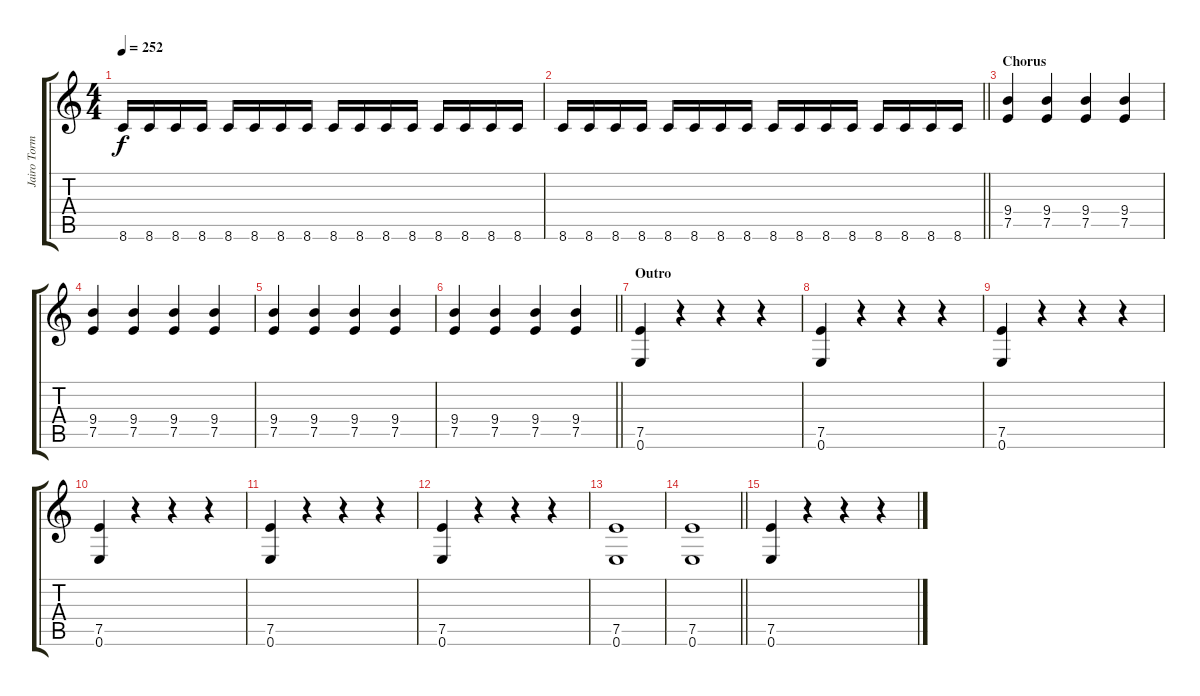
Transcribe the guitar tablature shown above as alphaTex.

\track ("Jairo Tormentor" "Jairo Torm") {instrument overdrivenguitar}
\staff {score tabs}
\tuning (E4 B3 G3 D3 A2 E2) {hide}
\ts (4 4)
\tempo 252
\clef g2
\ks c
8.6.16{dy f} 8.6.16 8.6.16 8.6.16 8.6.16 8.6.16 8.6.16 8.6.16 8.6.16 8.6.16 8.6.16 8.6.16 8.6.16 8.6.16 8.6.16 8.6.16 |
\barLineRight lightlight
8.6.16 8.6.16 8.6.16 8.6.16 8.6.16 8.6.16 8.6.16 8.6.16 8.6.16 8.6.16 8.6.16 8.6.16 8.6.16 8.6.16 8.6.16 8.6.16 |
\section ("" "Chorus")
(9.4 7.5).4 (9.4 7.5).4 (9.4 7.5).4 (9.4 7.5).4 |
(9.4 7.5).4 (9.4 7.5).4 (9.4 7.5).4 (9.4 7.5).4 |
(9.4 7.5).4 (9.4 7.5).4 (9.4 7.5).4 (9.4 7.5).4 |
\barLineRight lightlight
(9.4 7.5).4 (9.4 7.5).4 (9.4 7.5).4 (9.4 7.5).4 |
\section ("" "Outro")
(7.5 0.6).4 r.4 r.4 r.4 |
(7.5 0.6).4 r.4 r.4 r.4 |
(7.5 0.6).4 r.4 r.4 r.4 |
(7.5 0.6).4 r.4 r.4 r.4 |
(7.5 0.6).4 r.4 r.4 r.4 |
(7.5 0.6).4 r.4 r.4 r.4 |
(7.5 0.6).1 |
\barLineRight lightlight
(7.5 0.6).1 |
(7.5 0.6).4 r.4 r.4 r.4
